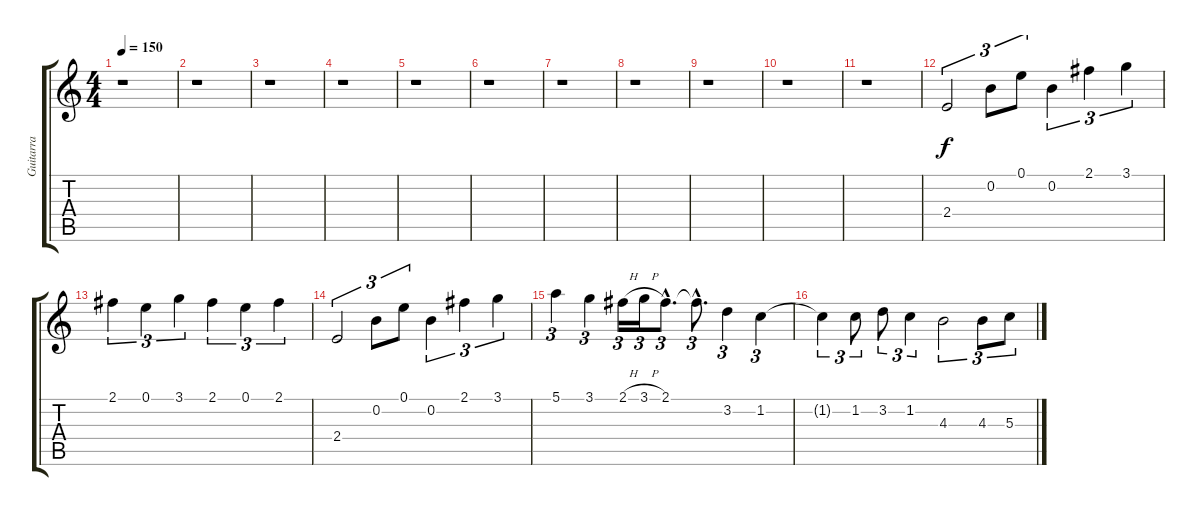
\track ("Guitarra" "Guitarra") {instrument distortionguitar}
\staff {score tabs}
\tuning (E4 B3 G3 D3 A2 E2) {hide}
\ts (4 4)
\tempo 150
\tempo 98
\tempo 150
\clef g2
\ks c
r.1{dy f instrument distortionguitar} |
r.1 |
r.1 |
r.1 |
r.1 |
r.1 |
r.1 |
r.1 |
r.1 |
r.1 |
r.1 |
2.4.2{tu (3 2) instrument acousticguitarsteel} 0.2.8{tu (3 2)} 0.1.8{tu (3 2)} 0.2.4{tu (3 2)} 2.1.4{tu (3 2)} 3.1.4{tu (3 2)} |
2.1.4{tu (3 2)} 0.1.4{tu (3 2)} 3.1.4{tu (3 2)} 2.1.4{tu (3 2)} 0.1.4{tu (3 2)} 2.1.4{tu (3 2)} |
2.4.2{tu (3 2)} 0.2.8{tu (3 2)} 0.1.8{tu (3 2)} 0.2.4{tu (3 2)} 2.1.4{tu (3 2)} 3.1.4{tu (3 2)} |
5.1.4{tu (3 2)} 3.1.4{tu (3 2)} 2.1{h}.16{tu (3 2)} 3.1{h}.16{tu (3 2)} 2.1{hac}.8{d tu (3 2)} 2.1{hac t}.8{d tu (3 2)} 3.2.4{tu (3 2)} 1.2.4{tu (3 2)} |
1.2{t}.4{tu (3 2)} 1.2.8{tu (3 2)} 3.2.8{tu (3 2)} 1.2.4{tu (3 2)} 4.3.2{tu (3 2)} 4.3.8{tu (3 2)} 5.3.8{tu (3 2)}
